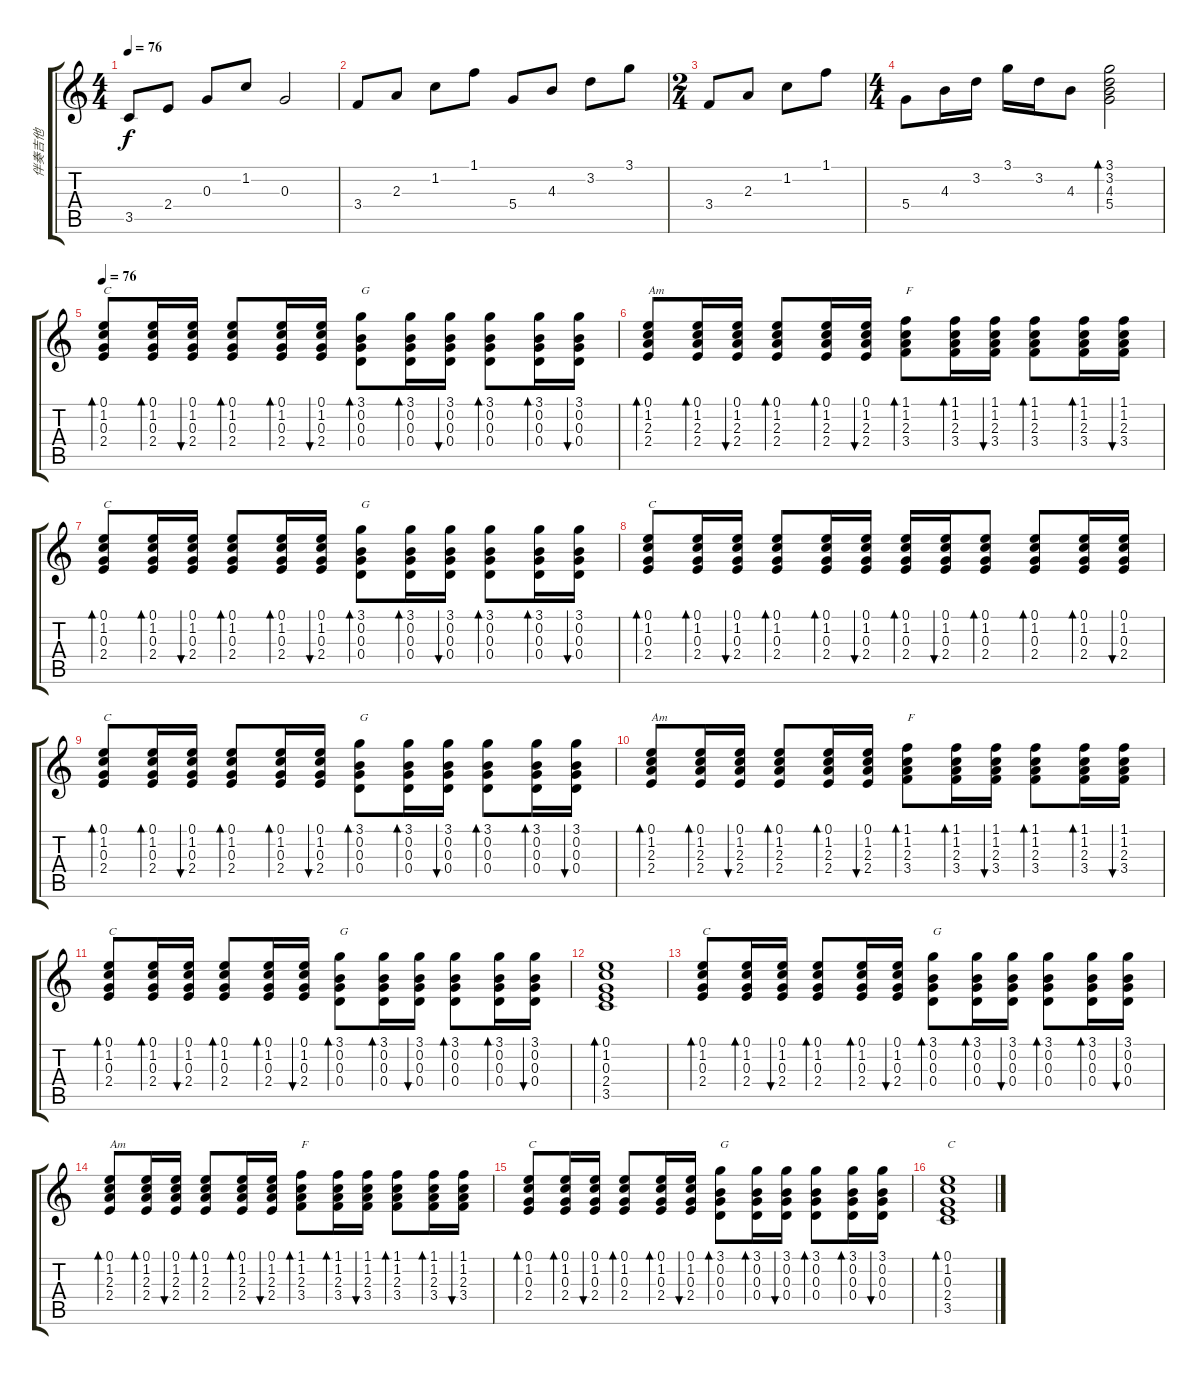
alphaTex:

\track ("伴奏吉他" "伴奏吉他") {instrument acousticguitarsteel}
\staff {score tabs}
\tuning (E4 B3 G3 D3 A2 E2) {hide}
\ts (4 4)
\tempo 76
\clef g2
\ks c
3.5.8{dy f} 2.4.8 0.3.8 1.2.8 0.3.2 |
3.4.8 2.3.8 1.2.8 1.1.8 5.4.8 4.3.8 3.2.8 3.1.8 |
\ts (2 4)
3.4.8 2.3.8 1.2.8 1.1.8 |
\ts (4 4)
5.4.8 4.3.16 3.2.16 3.1.16 3.2.16 4.3.8 (3.1 3.2 4.3 5.4).2{bd 240} |
\tempo 76
(0.1 1.2 0.3 2.4).8{bd 30 txt "C" volume 11 balance 8 instrument acousticguitarsteel} (0.1 1.2 0.3 2.4).16{bd 30} (0.1 1.2 0.3 2.4).16{bu 30} (0.1 1.2 0.3 2.4).8{bd 30} (0.1 1.2 0.3 2.4).16{bd 30} (0.1 1.2 0.3 2.4).16{bu 30} (3.1 0.2 0.3 0.4).8{bd 30 txt "G"} (3.1 0.2 0.3 0.4).16{bd 30} (3.1 0.2 0.3 0.4).16{bu 30} (3.1 0.2 0.3 0.4).8{bd 30} (3.1 0.2 0.3 0.4).16{bd 30} (3.1 0.2 0.3 0.4).16{bu 30} |
(0.1 1.2 2.3 2.4).8{bd 30 txt "Am"} (0.1 1.2 2.3 2.4).16{bd 30} (0.1 1.2 2.3 2.4).16{bu 30} (0.1 1.2 2.3 2.4).8{bd 30} (0.1 1.2 2.3 2.4).16{bd 30} (0.1 1.2 2.3 2.4).16{bu 30} (1.1 1.2 2.3 3.4).8{bd 30 txt "F"} (1.1 1.2 2.3 3.4).16{bd 30} (1.1 1.2 2.3 3.4).16{bu 30} (1.1 1.2 2.3 3.4).8{bd 30} (1.1 1.2 2.3 3.4).16{bd 30} (1.1 1.2 2.3 3.4).16{bu 30} |
(0.1 1.2 0.3 2.4).8{bd 30 txt "C"} (0.1 1.2 0.3 2.4).16{bd 30} (0.1 1.2 0.3 2.4).16{bu 30} (0.1 1.2 0.3 2.4).8{bd 30} (0.1 1.2 0.3 2.4).16{bd 30} (0.1 1.2 0.3 2.4).16{bu 30} (3.1 0.2 0.3 0.4).8{bd 30 txt "G"} (3.1 0.2 0.3 0.4).16{bd 30} (3.1 0.2 0.3 0.4).16{bu 30} (3.1 0.2 0.3 0.4).8{bd 30} (3.1 0.2 0.3 0.4).16{bd 30} (3.1 0.2 0.3 0.4).16{bu 30} |
(0.1 1.2 0.3 2.4).8{bd 30 txt "C"} (0.1 1.2 0.3 2.4).16{bd 30} (0.1 1.2 0.3 2.4).16{bu 30} (0.1 1.2 0.3 2.4).8{bd 30} (0.1 1.2 0.3 2.4).16{bd 30} (0.1 1.2 0.3 2.4).16{bu 30} (0.1 1.2 0.3 2.4).16{bd 30} (0.1 1.2 0.3 2.4).16{bu 30} (0.1 1.2 0.3 2.4).8{bd 30} (0.1 1.2 0.3 2.4).8{bd 30} (0.1 1.2 0.3 2.4).16{bd 30} (0.1 1.2 0.3 2.4).16{bu 30} |
(0.1 1.2 0.3 2.4).8{bd 30 txt "C"} (0.1 1.2 0.3 2.4).16{bd 30} (0.1 1.2 0.3 2.4).16{bu 30} (0.1 1.2 0.3 2.4).8{bd 30} (0.1 1.2 0.3 2.4).16{bd 30} (0.1 1.2 0.3 2.4).16{bu 30} (3.1 0.2 0.3 0.4).8{bd 30 txt "G"} (3.1 0.2 0.3 0.4).16{bd 30} (3.1 0.2 0.3 0.4).16{bu 30} (3.1 0.2 0.3 0.4).8{bd 30} (3.1 0.2 0.3 0.4).16{bd 30} (3.1 0.2 0.3 0.4).16{bu 30} |
(0.1 1.2 2.3 2.4).8{bd 30 txt "Am"} (0.1 1.2 2.3 2.4).16{bd 30} (0.1 1.2 2.3 2.4).16{bu 30} (0.1 1.2 2.3 2.4).8{bd 30} (0.1 1.2 2.3 2.4).16{bd 30} (0.1 1.2 2.3 2.4).16{bu 30} (1.1 1.2 2.3 3.4).8{bd 30 txt "F"} (1.1 1.2 2.3 3.4).16{bd 30} (1.1 1.2 2.3 3.4).16{bu 30} (1.1 1.2 2.3 3.4).8{bd 30} (1.1 1.2 2.3 3.4).16{bd 30} (1.1 1.2 2.3 3.4).16{bu 30} |
(0.1 1.2 0.3 2.4).8{bd 30 txt "C"} (0.1 1.2 0.3 2.4).16{bd 30} (0.1 1.2 0.3 2.4).16{bu 30} (0.1 1.2 0.3 2.4).8{bd 30} (0.1 1.2 0.3 2.4).16{bd 30} (0.1 1.2 0.3 2.4).16{bu 30} (3.1 0.2 0.3 0.4).8{bd 30 txt "G"} (3.1 0.2 0.3 0.4).16{bd 30} (3.1 0.2 0.3 0.4).16{bu 30} (3.1 0.2 0.3 0.4).8{bd 30} (3.1 0.2 0.3 0.4).16{bd 30} (3.1 0.2 0.3 0.4).16{bu 30} |
(0.1 1.2 0.3 2.4 3.5).1{bd 240} |
(0.1 1.2 0.3 2.4).8{bd 30 txt "C"} (0.1 1.2 0.3 2.4).16{bd 30} (0.1 1.2 0.3 2.4).16{bu 30} (0.1 1.2 0.3 2.4).8{bd 30} (0.1 1.2 0.3 2.4).16{bd 30} (0.1 1.2 0.3 2.4).16{bu 30} (3.1 0.2 0.3 0.4).8{bd 30 txt "G"} (3.1 0.2 0.3 0.4).16{bd 30} (3.1 0.2 0.3 0.4).16{bu 30} (3.1 0.2 0.3 0.4).8{bd 30} (3.1 0.2 0.3 0.4).16{bd 30} (3.1 0.2 0.3 0.4).16{bu 30} |
(0.1 1.2 2.3 2.4).8{bd 30 txt "Am"} (0.1 1.2 2.3 2.4).16{bd 30} (0.1 1.2 2.3 2.4).16{bu 30} (0.1 1.2 2.3 2.4).8{bd 30} (0.1 1.2 2.3 2.4).16{bd 30} (0.1 1.2 2.3 2.4).16{bu 30} (1.1 1.2 2.3 3.4).8{bd 30 txt "F"} (1.1 1.2 2.3 3.4).16{bd 30} (1.1 1.2 2.3 3.4).16{bu 30} (1.1 1.2 2.3 3.4).8{bd 30} (1.1 1.2 2.3 3.4).16{bd 30} (1.1 1.2 2.3 3.4).16{bu 30} |
(0.1 1.2 0.3 2.4).8{bd 30 txt "C"} (0.1 1.2 0.3 2.4).16{bd 30} (0.1 1.2 0.3 2.4).16{bu 30} (0.1 1.2 0.3 2.4).8{bd 30} (0.1 1.2 0.3 2.4).16{bd 30} (0.1 1.2 0.3 2.4).16{bu 30} (3.1 0.2 0.3 0.4).8{bd 30 txt "G"} (3.1 0.2 0.3 0.4).16{bd 30} (3.1 0.2 0.3 0.4).16{bu 30} (3.1 0.2 0.3 0.4).8{bd 30} (3.1 0.2 0.3 0.4).16{bd 30} (3.1 0.2 0.3 0.4).16{bu 30} |
(0.1 1.2 0.3 2.4 3.5).1{bd 240 txt "C"}
